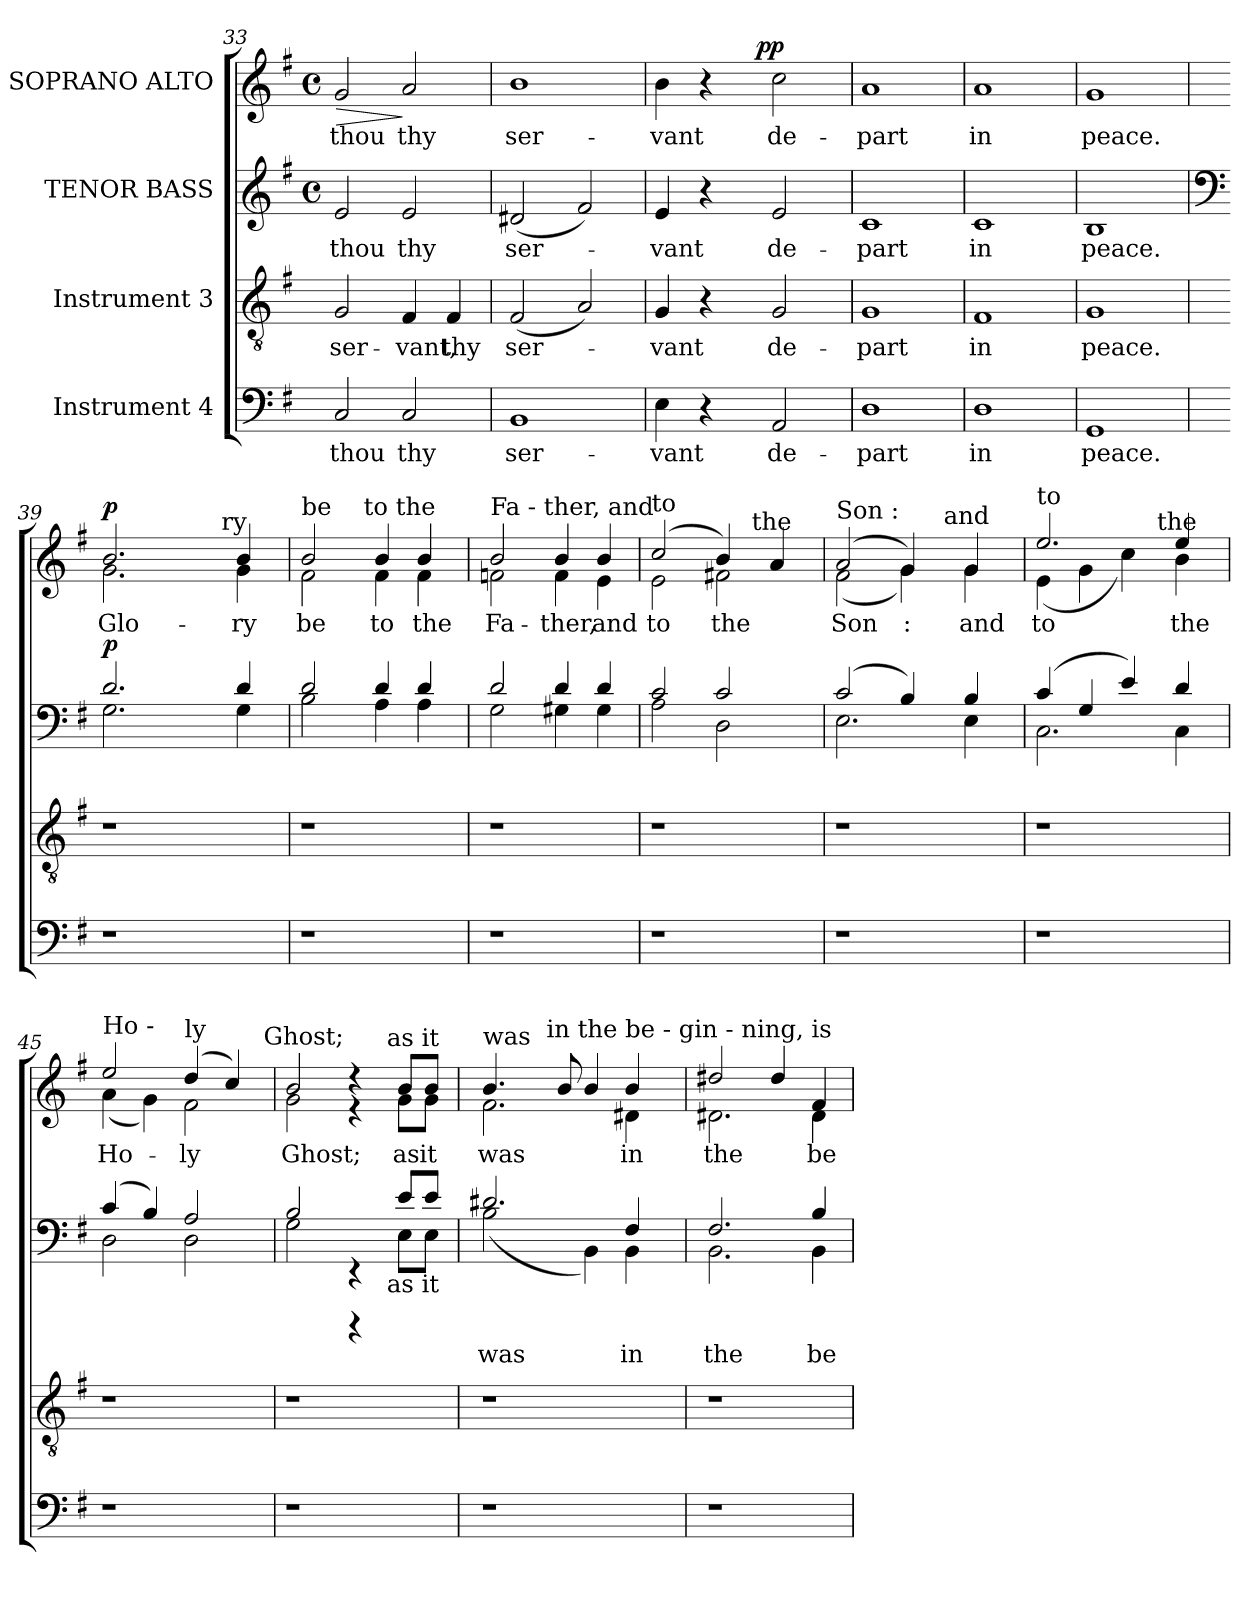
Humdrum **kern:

**kern	**text	**kern	**text	**kern	**text	**dynam	**kern	**text	**dynam
*part4	*part4	*part3	*part3	*part2	*part2	*part2	*part1	*part1	*part1
*staff4	*staff4	*staff3	*staff3	*staff2	*staff2	*staff2	*staff1	*staff1	*staff1
*I"Instrument 4	*	*I"Instrument 3	*	*I"TENOR  BASS	*	*	*I"SOPRANO  ALTO	*	*
*clefF4	*	*clefGv2	*	*clefG2	*	*	*clefG2	*	*
*k[f#]	*	*k[f#]	*	*k[f#]	*	*	*k[f#]	*	*
*G:	*	*G:	*	*G:	*	*	*G:	*	*
*	*	*	*	*M4/4	*	*	*M4/4	*	*
*	*	*	*	*met(c)	*	*	*met(c)	*	*
=33	=33	=33	=33	=33	=33	=33	=33	=33	=33
!	!LO:LY:b:cj	!	!LO:LY:b:cj	!	!LO:LY:b:cj	!	!	!LO:LY:b:cj	!LO:HP:b
2C/	thou	2G/	ser-	2e/	thou	.	2g/	thou	>
!	!LO:LY:b:cj	!	!LO:LY:b:cj	!	!LO:LY:b:cj	!	!	!LO:LY:b:cj	!
2C/	thy	4F#/	-vant,	2e/	thy	.	2a/	thy	]
!	!	!	!LO:LY:b:cj	!	!	!	!	!	!
.	.	4F#/	thy	.	.	.	.	.	.
=34	=34	=34	=34	=34	=34	=34	=34	=34	=34
!	!LO:LY:b:cj	!	!LO:LY:b	!	!LO:LY:b:cj	!	!	!LO:LY:b:cj	!
1BB	ser-	(<2F#/	ser-	(<2d#X/	ser-	.	1b	ser-	.
.	.	2A/)	.	2f#/)	.	.	.	.	.
=35	=35	=35	=35	=35	=35	=35	=35	=35	=35
!	!LO:LY:b:cj	!	!LO:LY:b:cj	!	!LO:LY:b:cj	!	!	!LO:LY:b:cj	!
*	*	*	*	*	*	*	*^	*	*
4E\	-vant	4G/	-vant	4e/	-vant	.	4b\	4ryy	-vant	.
4r	.	4r	.	4r	.	.	4r	8ryy	.	.
.	.	.	.	.	.	.	.	16ryy	.	.
.	.	.	.	.	.	.	.	64ryy	.	.
!	!	!	!	!	!	!	!	!	!	!LO:DY:a
.	.	.	.	.	.	.	.	2ryy	.	pp
!	!LO:LY:b:cj	!	!LO:LY:b:cj	!	!LO:LY:b:cj	!	!	!	!LO:LY:b:cj	!
2AA/	de-	2G/	de-	2e/	de-	.	2cc\	.	de-	.
.	.	.	.	.	.	.	.	32.ryy	.	.
=36	=36	=36	=36	=36	=36	=36	=36	=36	=36	=36
!	!LO:LY:b:cj	!	!LO:LY:b:cj	!	!LO:LY:b:cj	!	!	!	!LO:LY:b:cj	!
*	*	*	*	*	*	*	*v	*v	*	*
1D	-part	1G	-part	1c	-part	.	1a	-part	.
=37	=37	=37	=37	=37	=37	=37	=37	=37	=37
!	!LO:LY:b:cj	!	!LO:LY:b:cj	!	!LO:LY:b:cj	!	!	!LO:LY:b:cj	!
1D	in	1F#	in	1c	in	.	1a	in	.
=38	=38	=38	=38	=38	=38	=38	=38	=38	=38
!	!LO:LY:b:cj	!	!LO:LY:b:cj	!	!LO:LY:b:cj	!	!	!LO:LY:b:cj	!
1GG	peace.	1G	peace.	1B	peace.	.	1g	peace.	.
!!LO:LB:g=z
=39	=39	=39	=39	=39	=39	=39	=39	=39	=39
*	*	*	*	*clefF4	*	*	*	*	*
*	*	*	*	*^	*	*	*	*	*
!	!	!	!	!	!	!	!	!LO:TX:a:t=Glo -	!	!
!	!	!	!	!	!	!	!LO:DY:b	!	!LO:LY:b:cj	!LO:DY:a
*	*	*	*	*	*	*	*	*^	*	*
*	*	*	*	*	*	*	*	*	*^	*	*
1r	.	1r	.	2.d/	2.G\	.	p	2.b/	2.g\	2ryy	Glo-	p
.	.	.	.	.	.	.	.	.	.	8ryy	.	.
.	.	.	.	.	.	.	.	.	.	16ryy	.	.
.	.	.	.	.	.	.	.	.	.	64ryy	.	.
!	!	!	!	!	!	!	!	!	!	!LO:TX:a:t=ry	!	!
.	.	.	.	.	.	.	.	.	.	4ryy	.	.
!	!	!	!	!	!	!	!	!	!	!	!LO:LY:b:cj	!
.	.	.	.	4d/	4G\	.	.	4b/	4g\	.	-ry	.
.	.	.	.	.	.	.	.	.	.	32.ryy	.	.
=40	=40	=40	=40	=40	=40	=40	=40	=40	=40	=40	=40	=40
!	!	!	!	!	!	!	!	!LO:TX:a:t=be	!	!	!	!
!	!	!	!	!	!	!	!	!	!	!	!LO:LY:b:cj	!
1r	.	1r	.	2d/	2B\	.	.	2b/	2f#\	4...ryy	be	.
!	!	!	!	!	!	!	!	!	!	!LO:TX:a:t=to the	!	!
.	.	.	.	.	.	.	.	.	.	2ryy	.	.
!	!	!	!	!	!	!	!	!	!	!	!LO:LY:b:cj	!
.	.	.	.	4d/	4A\	.	.	4b/	4f#\	.	to	.
!	!	!	!	!	!	!	!	!	!	!	!LO:LY:b:cj	!
.	.	.	.	4d/	4A\	.	.	4b/	4f#\	.	the	.
.	.	.	.	.	.	.	.	.	.	32ryy	.	.
=41	=41	=41	=41	=41	=41	=41	=41	=41	=41	=41	=41	=41
!	!	!	!	!	!	!	!	!LO:TX:a:t=Fa - ther, and	!	!	!	!
!	!	!	!	!	!	!	!	!	!	!	!LO:LY:b:cj	!
*	*	*	*	*	*	*	*	*	*v	*v	*	*
1r	.	1r	.	2d/	2G\	.	.	2b/	2fn\	Fa-	.
!	!	!	!	!	!	!	!	!	!	!LO:LY:b:cj	!
.	.	.	.	4d/	4G#X\	.	.	4b/	4f\	-ther,	.
!	!	!	!	!	!	!	!	!	!	!LO:LY:b:cj	!
.	.	.	.	4d/	4G#\	.	.	4b/	4e\	and	.
=42	=42	=42	=42	=42	=42	=42	=42	=42	=42	=42	=42
!	!	!	!	!	!	!	!	!LO:TX:a:t=to	!	!	!
!	!	!	!	!	!	!	!	!	!	!LO:LY:b:cj	!
*	*	*	*	*	*	*	*	*	*^	*	*
1r	.	1r	.	2c/	2A\	.	.	(>2cc/	2e\	2ryy	to	.
!	!	!	!	!	!	!	!	!	!	!	!LO:LY:b:cj	!
.	.	.	.	2c/	2D\	.	.	4b/)	2f#X\	8.ryy	the	.
!	!	!	!	!	!	!	!	!	!	!LO:TX:a:t=the	!	!
.	.	.	.	.	.	.	.	.	.	4ryy	.	.
.	.	.	.	.	.	.	.	4a/	.	.	.	.
.	.	.	.	.	.	.	.	.	.	16ryy	.	.
=43	=43	=43	=43	=43	=43	=43	=43	=43	=43	=43	=43	=43
!	!	!	!	!	!	!	!	!LO:TX:a:t=Son &colon;	!	!	!	!
!	!	!	!	!	!	!	!	!	!	!	!LO:LY:b	!
1r	.	1r	.	(>2c/	2.E\	.	.	(>2a/	(<2f#\	2ryy	Son	.
!	!	!	!	!	!	!	!	!	!	!	!LO:LY:b:rj	!
.	.	.	.	4B/)	.	.	.	4g/)	4g\)	8ryy	:	.
.	.	.	.	.	.	.	.	.	.	32.ryy	.	.
!	!	!	!	!	!	!	!	!	!	!LO:TX:a:t=and	!	!
.	.	.	.	.	.	.	.	.	.	4ryy	.	.
!	!	!	!	!	!	!	!	!	!	!	!LO:LY:b:cj	!
.	.	.	.	4B/	4E\	.	.	4g/	4g\	.	and	.
.	.	.	.	.	.	.	.	.	.	16ryy	.	.
.	.	.	.	.	.	.	.	.	.	64ryy	.	.
=44	=44	=44	=44	=44	=44	=44	=44	=44	=44	=44	=44	=44
!	!	!	!	!	!	!	!	!LO:TX:a:t=to	!	!	!	!
!	!	!	!	!	!	!	!	!	!	!	!LO:LY:b:cj	!
1r	.	1r	.	(>4c/	2.C\	.	.	2.ee/	(<4e\	2ryy	to	.
.	.	.	.	4G/	.	.	.	.	4g\	.	.	.
.	.	.	.	4e/)	.	.	.	.	4cc\)	8.ryy	.	.
!	!	!	!	!	!	!	!	!	!	!LO:TX:a:t=the	!	!
.	.	.	.	.	.	.	.	.	.	4ryy	.	.
!	!	!	!	!	!	!	!	!	!	!	!LO:LY:b:cj	!
.	.	.	.	4d/	4C\	.	.	4ee/	4b\	.	the	.
.	.	.	.	.	.	.	.	.	.	16ryy	.	.
=45	=45	=45	=45	=45	=45	=45	=45	=45	=45	=45	=45	=45
!	!	!	!	!	!	!	!	!LO:TX:a:t=Ho -	!	!	!	!
!	!	!	!	!	!	!	!	!	!	!	!LO:LY:b:cj	!
1r	.	1r	.	(>4c/	2D\	.	.	2ee/	(<4a\	2ryy	Ho-	.
.	.	.	.	4B/)	.	.	.	.	4g\)	.	.	.
!	!	!	!	!	!	!	!	!LO:TX:a:t=ly	!	!	!	!
!	!	!	!	!	!	!	!	!	!	!	!LO:LY:b:cj	!
.	.	.	.	2A/	2D\	.	.	(>4dd/	2f#\	4...ryy	-ly	.
.	.	.	.	.	.	.	.	4cc/)	.	.	.	.
!	!	!	!	!	!	!	!	!	!	!LO:TX:a:t=Ghost;	!	!
.	.	.	.	.	.	.	.	.	.	32ryy	.	.
=46	=46	=46	=46	=46	=46	=46	=46	=46	=46	=46	=46	=46
!	!	!	!	!	!	!	!	!	!	!	!LO:LY:b:cj	!
*	*	*	*	*	*^	*	*	*	*	*	*	*
1r	.	1r	.	2B/	2G\	2ryy	.	.	2b/	2g\	2ryy	Ghost;	.
.	.	.	.	4rEE	4rBBBB	8..ryy	.	.	4rdd	4re	8..ryy	.	.
!	!	!	!	!	!	!	!	!	!	!	!LO:TX:a:t=as it	!	!
!	!	!	!	!	!	!LO:TX:b:t=as it	!	!	!	!	!	!	!
.	.	.	.	.	.	4ryy	.	.	.	.	4ryy	.	.
!	!	!	!	!	!	!	!	!	!	!	!	!LO:LY:b:cj	!
.	.	.	.	8e/L	8E\L	.	.	.	8b/L	8g\L	.	as	.
!	!	!	!	!	!	!	!	!	!	!	!	!LO:LY:b:cj	!
.	.	.	.	8e/J	8E\J	.	.	.	8b/J	8g\J	.	it	.
.	.	.	.	.	.	32ryy	.	.	.	.	32ryy	.	.
!!LO:LB:g=z	!!	!!
=47	=47	=47	=47	=47	=47	=47	=47	=47	=47	=47	=47	=47	=47
!	!	!	!	!	!	!	!	!	!LO:TX:a:t=was	!	!	!	!
!	!	!	!	!	!	!	!LO:LY:b	!	!	!	!	!LO:LY:b:cj	!
*	*	*	*	*	*v	*v	*	*	*	*	*	*	*
1r	.	1r	.	2.d#X/	(<2B\	was	.	4.b/	2.f#\	4ryy	was	.
.	.	.	.	.	.	.	.	.	.	16.ryy	.	.
!	!	!	!	!	!	!	!	!	!	!LO:TX:a:t=in the be - gin - ning, is	!	!
.	.	.	.	.	.	.	.	.	.	2ryy	.	.
.	.	.	.	.	.	.	.	8b/	.	.	.	.
.	.	.	.	.	4BB\)	.	.	4b/	.	.	.	.
!	!	!	!	!	!	!LO:LY:b:cj	!	!	!	!	!LO:LY:b:cj	!
.	.	.	.	4F#/	4BB\	in	.	4b/	4d#X\	.	in	.
.	.	.	.	.	.	.	.	.	.	8ryy	.	.
.	.	.	.	.	.	.	.	.	.	32ryy	.	.
=48	=48	=48	=48	=48	=48	=48	=48	=48	=48	=48	=48	=48
!	!	!	!	!	!	!LO:LY:b:cj	!	!	!	!	!LO:LY:b:cj	!
*	*	*	*	*	*	*	*	*	*v	*v	*	*
1r	.	1r	.	2.F#/	2.BB\	the	.	2dd#X/	2.d#X\	the	.
.	.	.	.	.	.	.	.	4dd#/	.	.	.
!	!	!	!	!	!	!LO:LY:b:cj	!	!	!	!LO:LY:b:cj	!
.	.	.	.	4B/	4BB\	be-	.	4f#/	4d#\	be-	.
*	*	*	*	*v	*v	*	*	*	*	*	*
*	*	*	*	*	*	*	*v	*v	*	*
=	=	=	=	=	=	=	=	=	=
*-	*-	*-	*-	*-	*-	*-	*-	*-	*-
